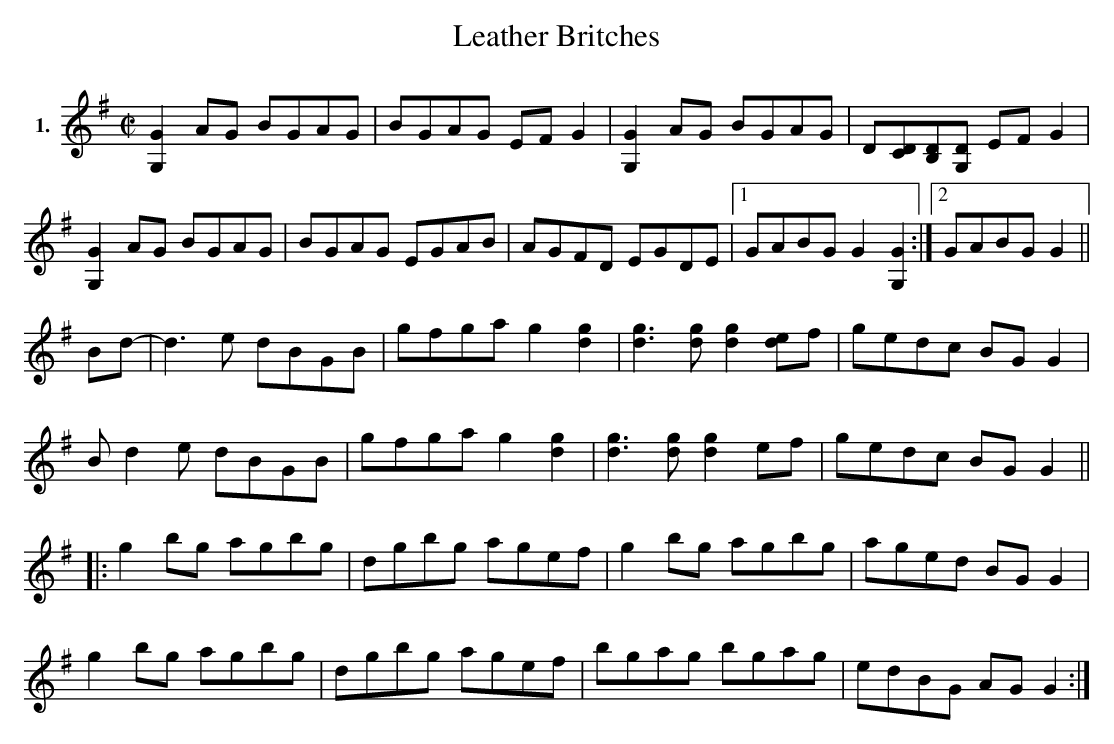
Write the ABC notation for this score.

X:1
T:Leather Britches
M:C|
L:1/8
K:G
V:1 clef=treble name="1."
[V:1] [G,2G2] AG BGAG|BGAG EFG2|[G,2G2] AG BGAG|D[CD][B,D][[G,D]  EFG2|
[G,2G2] AG BGAG|BGAG EGAB|AGFD EGDE|1GABG G2[G,2G2]:|2 GABG G2||
Bd-|d3e dBGB|gfga g2[d2g2]|[d3g3][dg] [d2g2][de]f|gedc BGG2|
B-d2e dBGB|gfga g2[d2g2]|[d3g3][dg] [d2g2]ef|gedc BG G2||
|:sg2bg agbg|dgbg agef|g2 bg agbg|aged BGG2|
g2bg agbg|dgbg agef|bgag bgag|edBG AG G2:|
